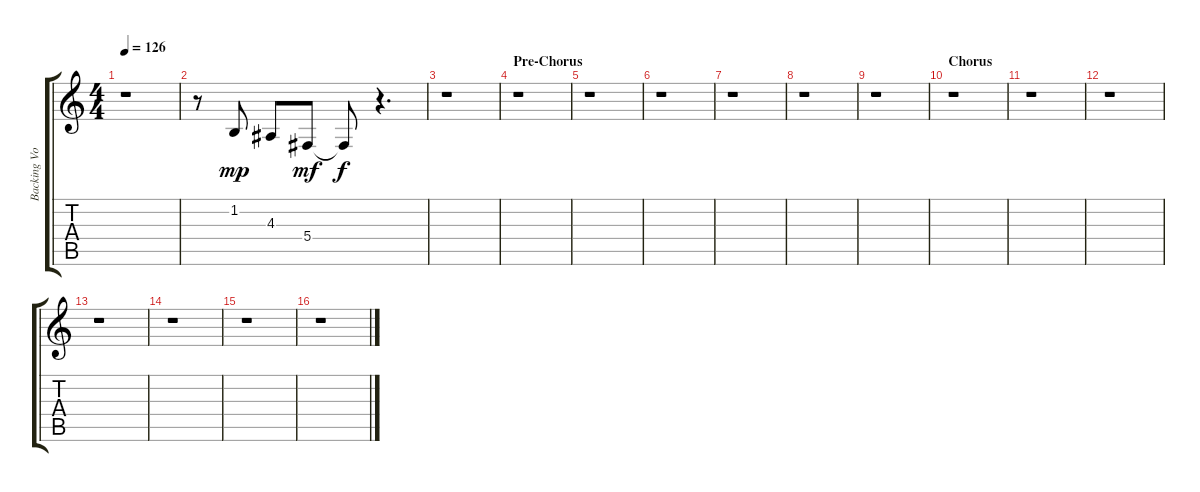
\track ("Backing Vocals (English)" "Backing Vo") {instrument pad1newage}
\staff {score tabs}
\tuning (Eb4 Bb3 Gb3 Db3 Ab2 Eb2) {hide}
\ts (4 4)
\tempo 126
\clef g2
\ks c
r.1{dy f} |
r.8 1.2.8{dy mp} 4.3.8 5.4.8{dy mf} 5.4{t}.8{dy f} r.4{d} |
r.1 |
\section ("" "Pre-Chorus")
r.1 |
r.1 |
r.1 |
r.1 |
r.1 |
r.1 |
\section ("" "Chorus")
r.1 |
r.1 |
r.1 |
r.1 |
r.1 |
r.1 |
r.1
